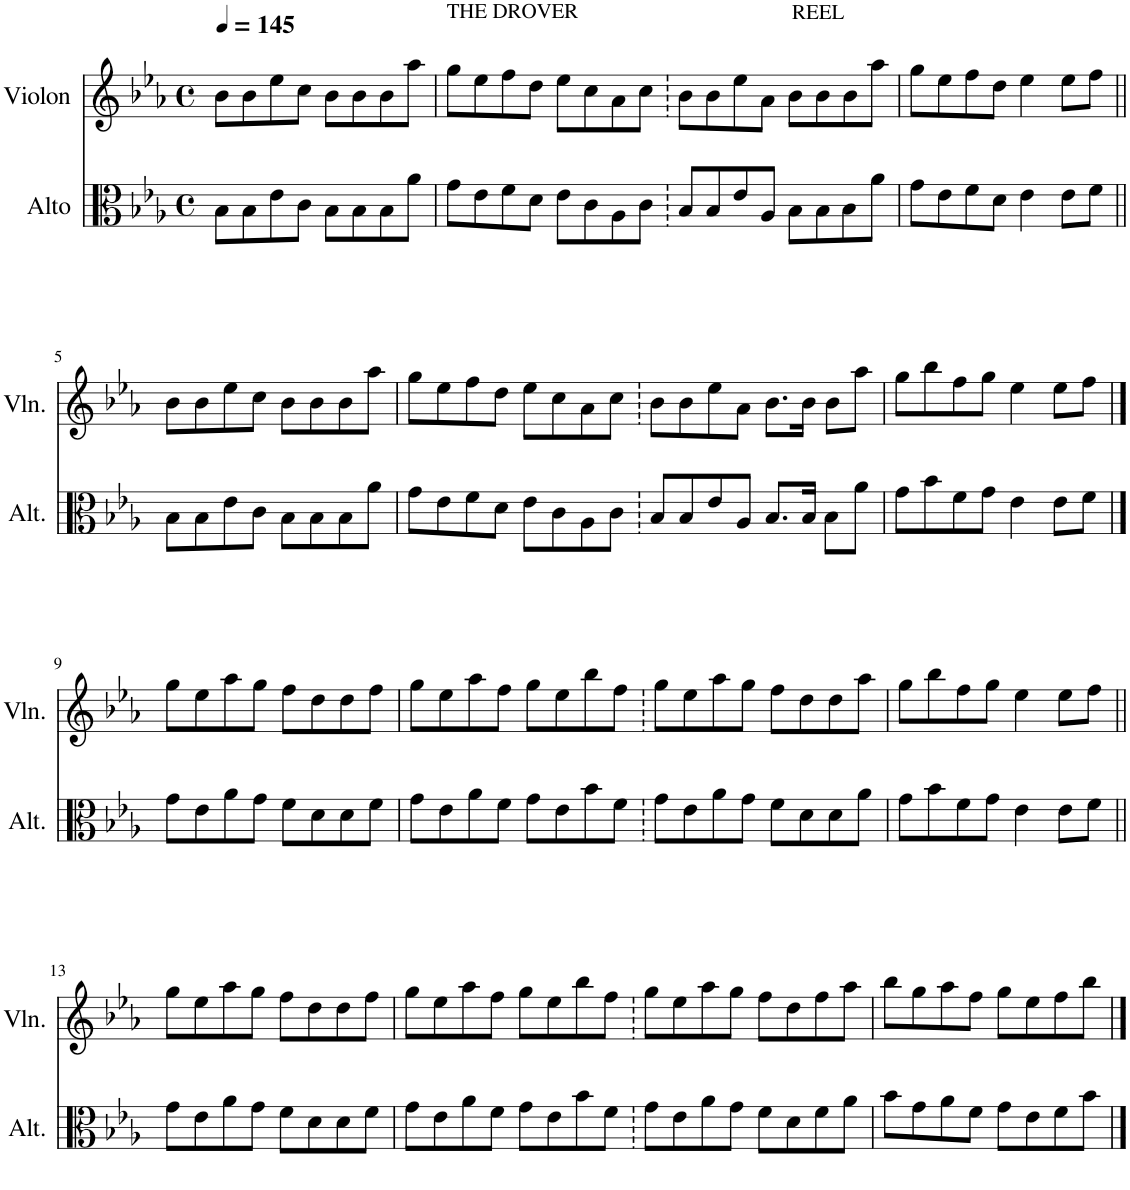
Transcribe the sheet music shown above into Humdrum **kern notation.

**kern	**kern
*part2	*part1
*staff2	*staff1
*I"Alto	*I"Violon
*I'Alt.	*I'Vln.
*clefC3	*clefG2
*k[b-e-a-]	*k[b-e-a-]
*M4/4	*M4/4
*met(c)	*met(c)
*MM145	*MM145
=1	=1
8B-\L	8b-\L
8B-\	8b-\
8e-\	8ee-\
8f\J	8ff\J
8B-\L	8b-\L
8B-\	8b-\
8B-\	8b-\
8a-\J	8aa-\J
=2	=2
!	!LO:TX:a:t=THE DROVER
8g\L	8gg\L
8e-\	8ee-\
8f\	8ff\
8d\J	8dd\J
8e-\L	8ee-\L
8c\	8cc\
8A-\	8a-\
8c\J	8cc\J
=3	=3
8B-/L	8b-\L
8B-/	8b-\
8e-/	8ee-\
8A-/J	8a-\J
!	!LO:TX:a:t=REEL
8B-\L	8b-\L
8B-\	8b-\
8a-\	8b-\
8a-\J	8aa-\J
=4	=4
8g\L	8gg\L
8e-\	8ee-\
8f\	8ff\
8d\J	8dd\J
4e-\	4ee-\
8e-\L	8ee-\L
8f\J	8ff\J
!!LO:LB:g=z
=5||	=5||
8B-\L	8b-\L
8B-\	8b-\
8e-\	8ee-\
8f\J	8ff\J
8B-\L	8b-\L
8B-\	8b-\
8B-\	8b-\
8a-\J	8aa-\J
=6	=6
8g\L	8gg\L
8e-\	8ee-\
8f\	8ff\
8d\J	8dd\J
8e-\L	8ee-\L
8c\	8cc\
8A-\	8a-\
8c\J	8cc\J
=7	=7
8B-/L	8b-\L
8B-/	8b-\
8e-/	8ee-\
8A-/J	8a-\J
8.B-/L	8.b-\L
16B-/Jk	16b-\Jk
8a-\L	8b-\L
8a-\J	8aa-\J
=8	=8
8g\L	8gg\L
8b-\	8bb-\
8f\	8ff\
8g\J	8gg\J
4e-\	4ee-\
8e-\L	8ee-\L
8f\J	8ff\J
!!LO:LB:g=z
==9	==9
8g\L	8gg\L
8e-\	8ee-\
8a-\	8aa-\
8g\J	8gg\J
8f\L	8ff\L
8d\	8dd\
8d\	8dd\
8f\J	8ff\J
=10	=10
8g\L	8gg\L
8e-\	8ee-\
8a-\	8aa-\
8f\J	8ff\J
8g\L	8gg\L
8e-\	8ee-\
8b-\	8bb-\
8f\J	8ff\J
=11	=11
8g\L	8gg\L
8e-\	8ee-\
8a-\	8aa-\
8g\J	8gg\J
8f\L	8ff\L
8d\	8dd\
8d\	8dd\
8a-\J	8aa-\J
=12	=12
8g\L	8gg\L
8b-\	8bb-\
8f\	8ff\
8g\J	8gg\J
4e-\	4ee-\
8e-\L	8ee-\L
8f\J	8ff\J
!!LO:LB:g=z
=13||	=13||
8g\L	8gg\L
8e-\	8ee-\
8a-\	8aa-\
8g\J	8gg\J
8f\L	8ff\L
8d\	8dd\
8d\	8dd\
8f\J	8ff\J
=14	=14
8g\L	8gg\L
8e-\	8ee-\
8a-\	8aa-\
8f\J	8ff\J
8g\L	8gg\L
8e-\	8ee-\
8b-\	8bb-\
8f\J	8ff\J
=15	=15
8g\L	8gg\L
8e-\	8ee-\
8a-\	8aa-\
8g\J	8gg\J
8f\L	8ff\L
8d\	8dd\
8f\	8ff\
8a-\J	8aa-\J
=16	=16
8b-\L	8bb-\L
8g\	8gg\
8a-\	8aa-\
8f\J	8ff\J
8g\L	8gg\L
8e-\	8ee-\
8f\	8ff\
8b-\J	8bb-\J
==	==
*-	*-
